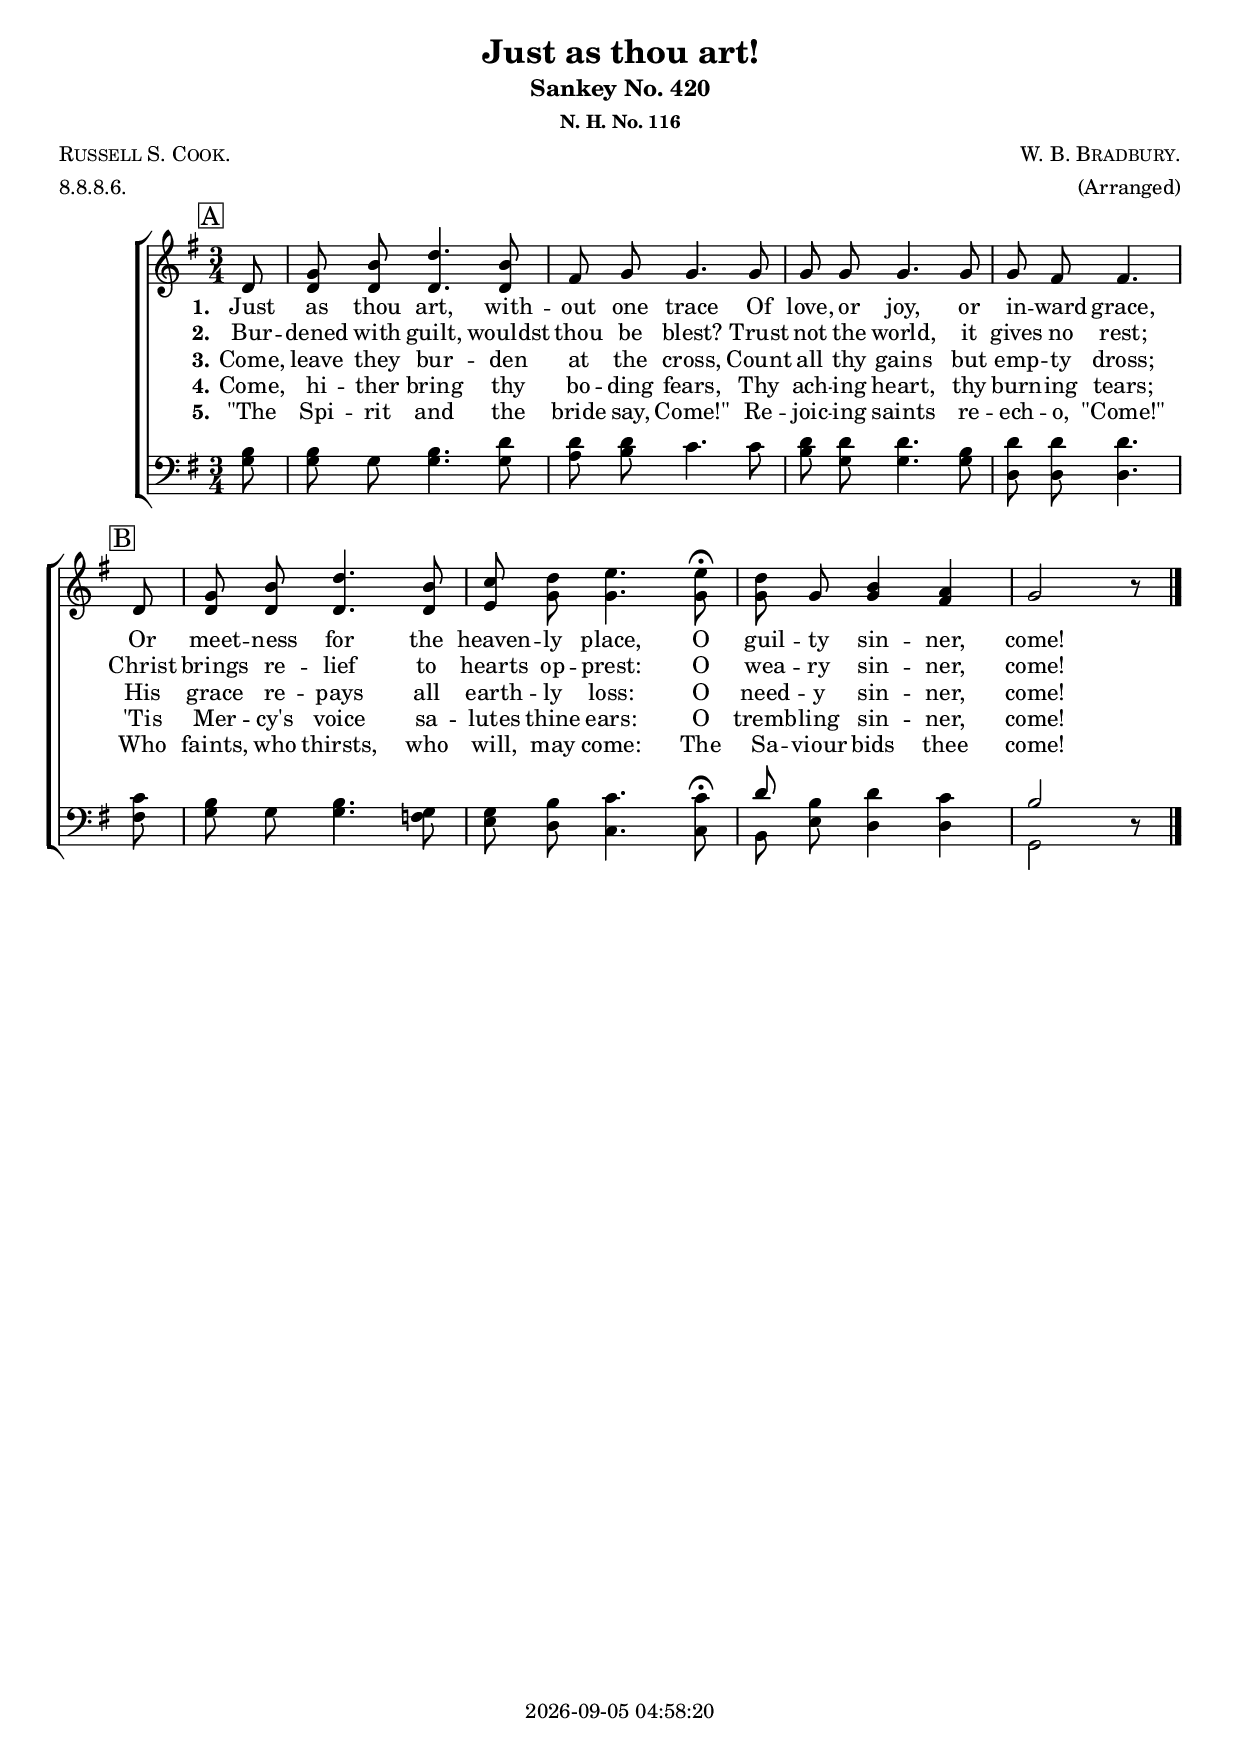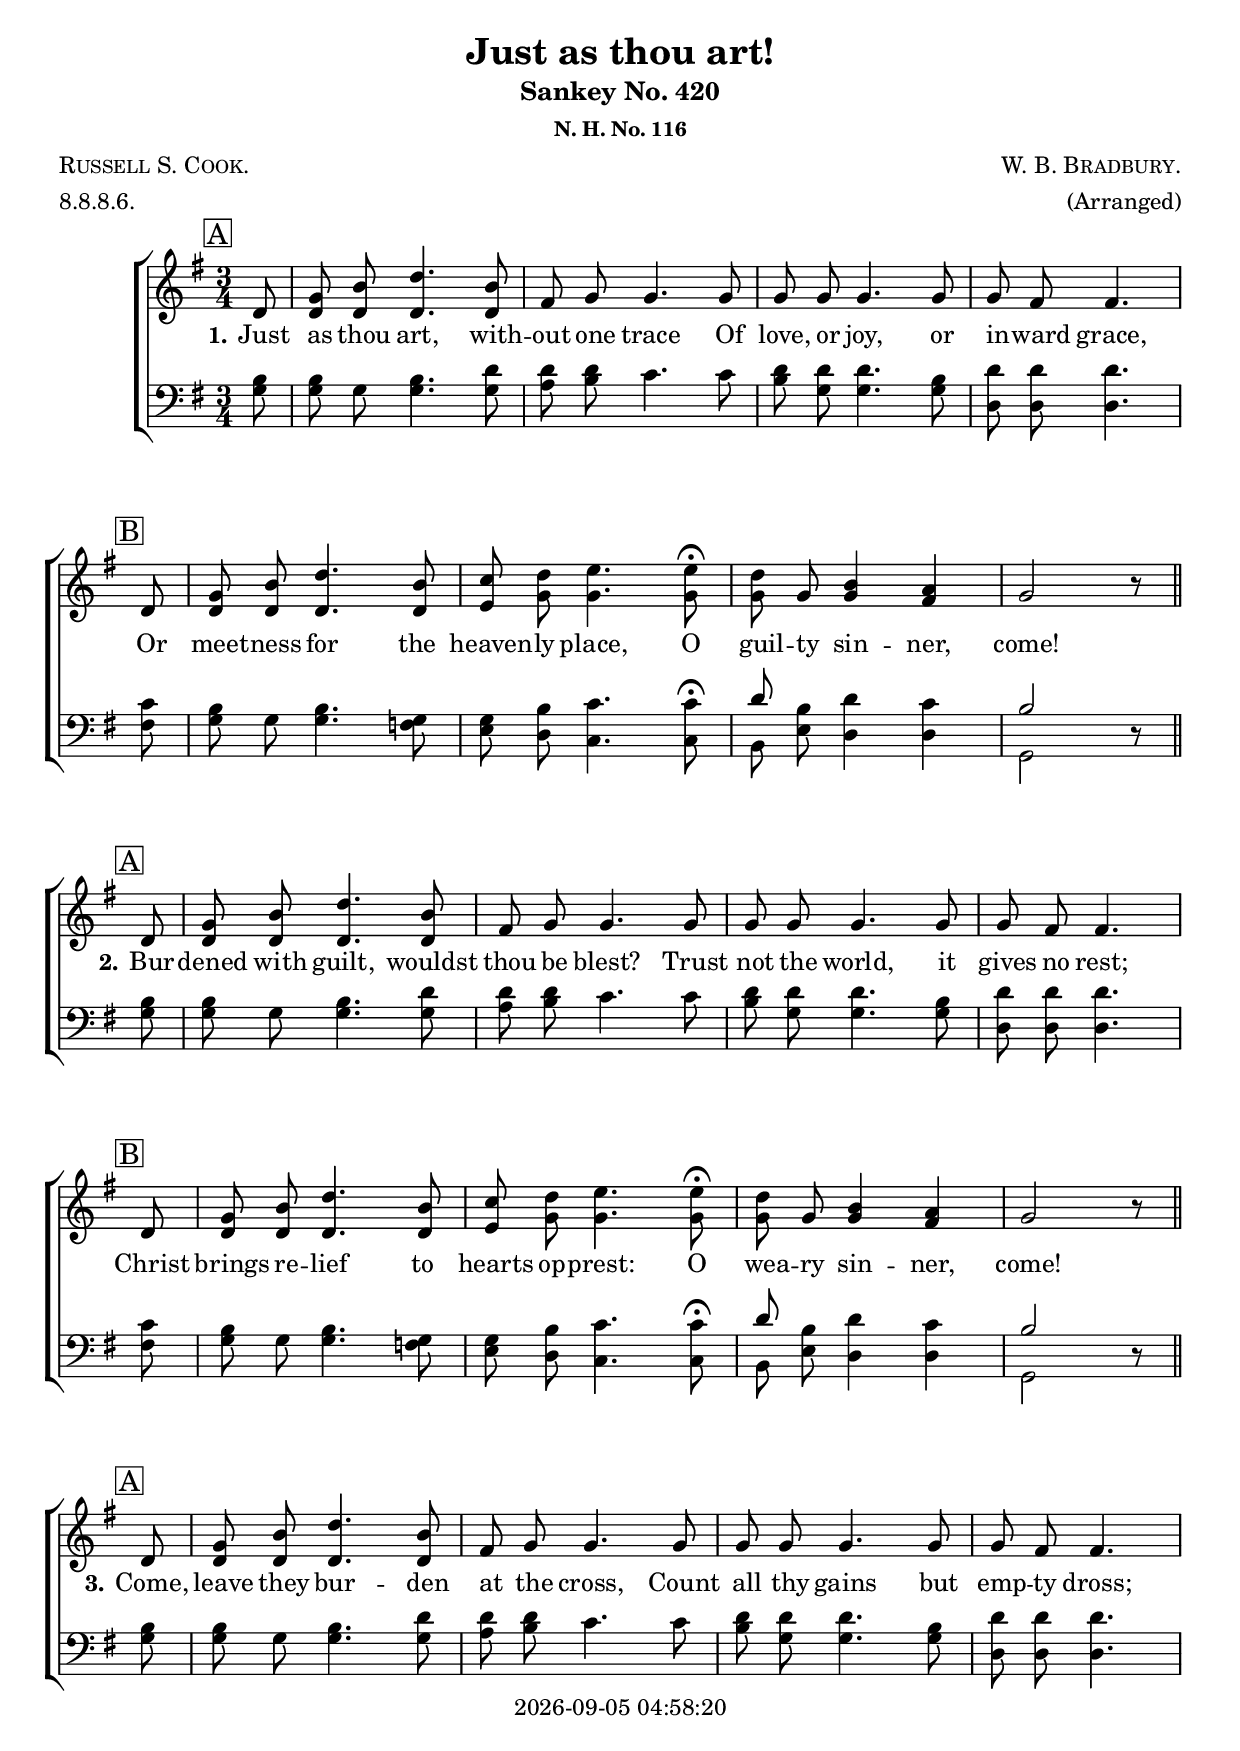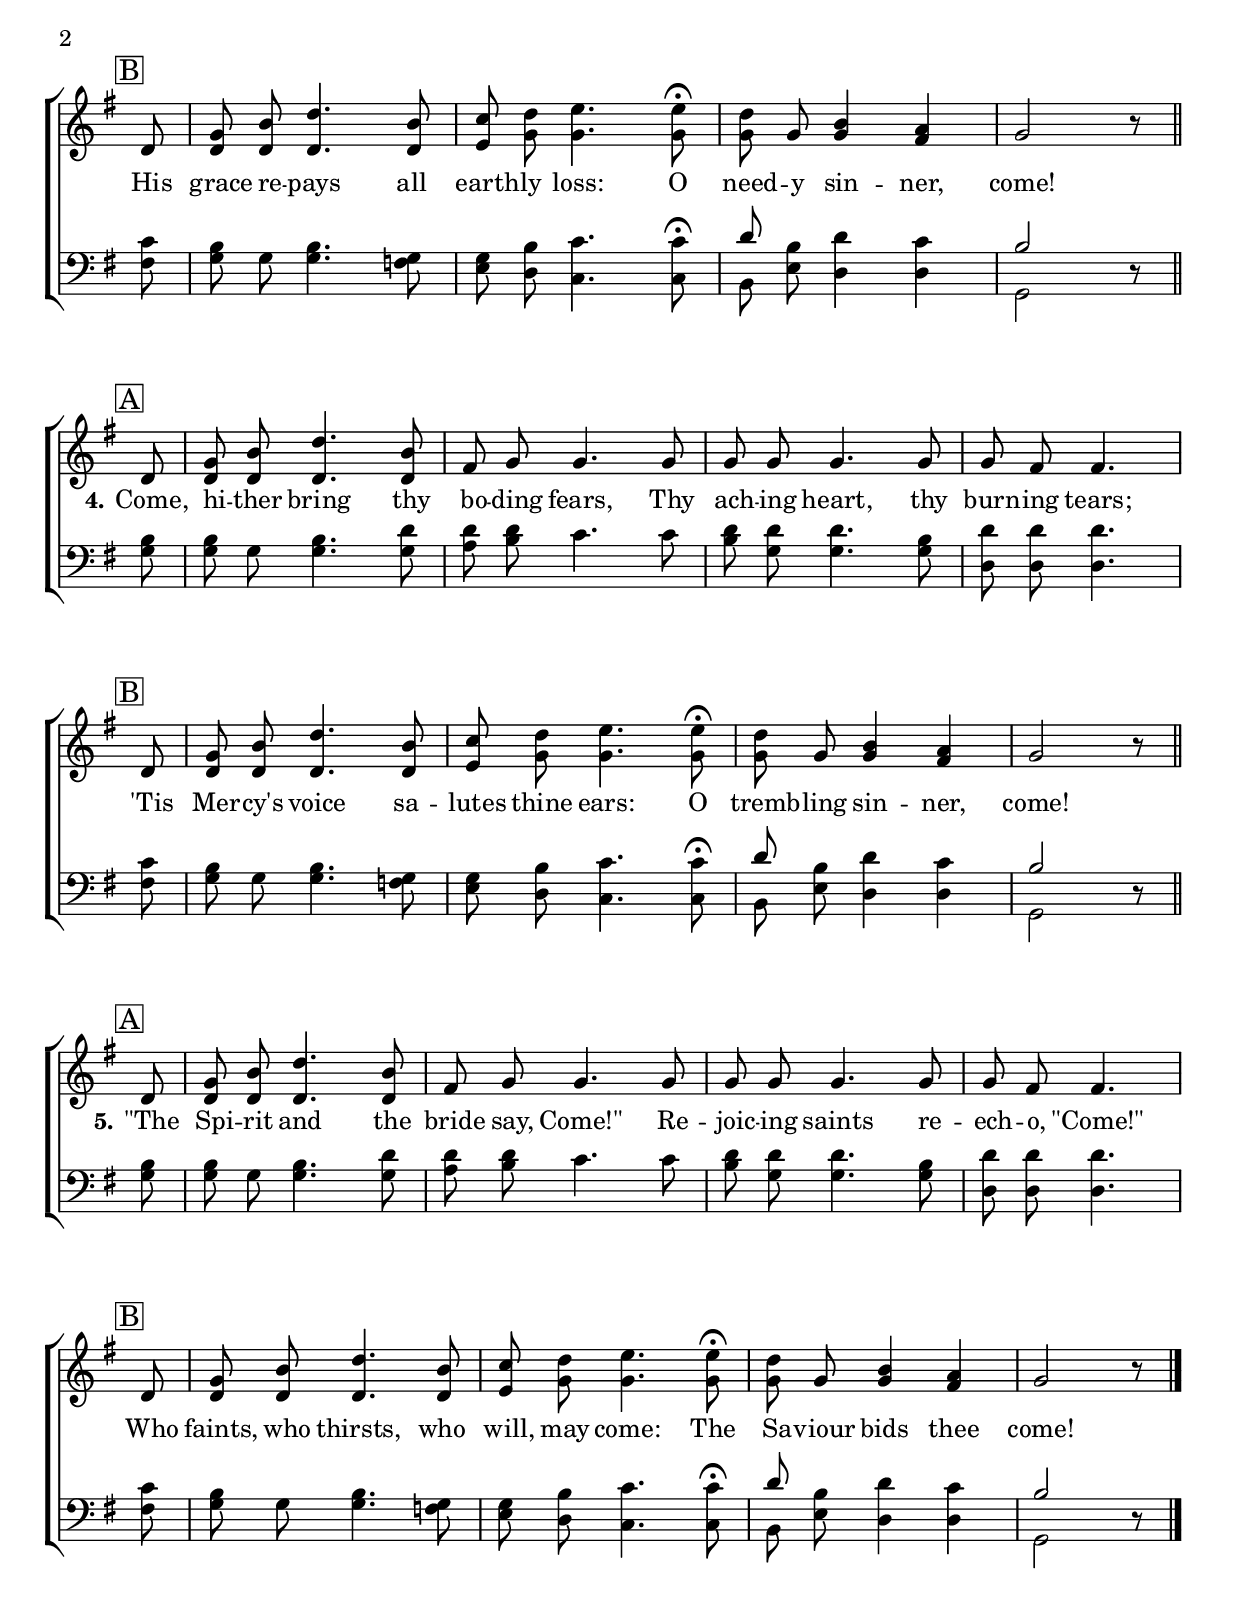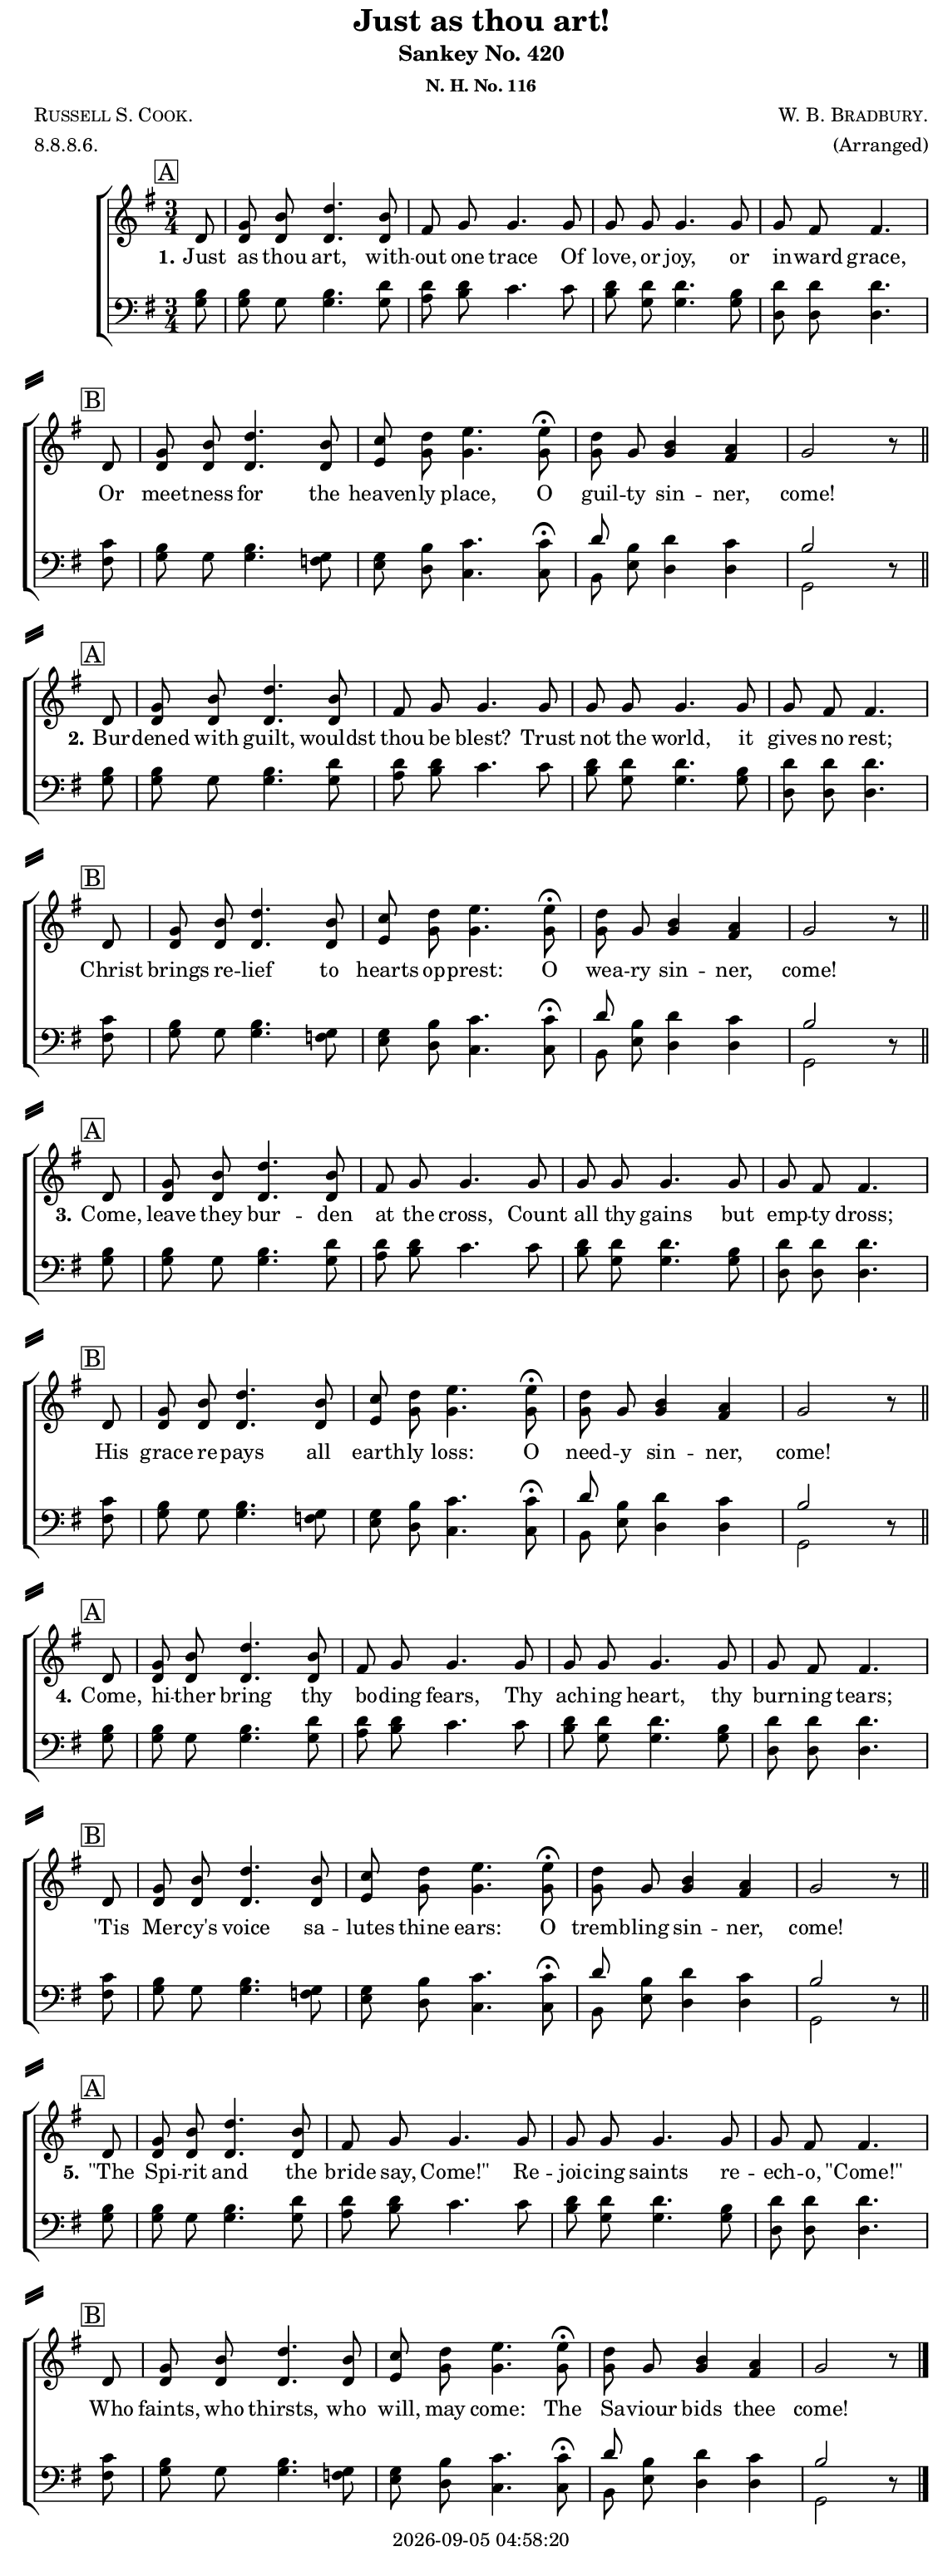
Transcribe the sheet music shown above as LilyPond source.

\version "2.22.1"

\include "articulate.ly"

today = #(strftime "%Y-%m-%d %H:%M:%S" (localtime (current-time)))

\header {
% centered at top
%  dedication  = "dedication"
  title       = "Just as thou art!"
  subtitle    = "Sankey No. 420"
  subsubtitle = "N. H. No. 116"
%  instrument  = "instrument"
  
% arrangement of following lines:
%
%  poet    composer
%  meter   arranger
%  piece       opus

  composer    = \markup\smallCaps "W. B. Bradbury."
  arranger    = "(Arranged)"
%  opus        = "opus"

  poet        = \markup\smallCaps "Russell S. Cook."
  meter       = \markup\smallCaps "8.8.8.6."
%  piece       = \markup\smallCaps "piece"

% centered at bottom
% tagline     = "tagline" % default lilypond version
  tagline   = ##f
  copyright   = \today
}

global = {
  \key g \major
  \time 3/4
  \partial 8
}

RehearsalTrack = {
% \set Score.currentBarNumber = #5
  \mark \markup { \box "A" } s8 s2.*3 s4. s4
  \mark \markup { \box "B" } s8 s2.*3 s4. s4
}

TempoTrack = {
  \set Score.tempoHideNote = ##t
  \tempo 4=120
}

nl = { \bar "||" \break }

soprano = \relative {
  \autoBeamOff
  d'8
  g8 b d4. b8
  fis8 g8 4. 8
  g8 8 4. 8
  g8 fis8 4. \bar "|" \break d8
  g8 b d4. b8 % B
  c8 d e4. 8\fermata
  d8 g, b4 a
  g2 r8
}

alto = \relative {
  \autoBeamOff
  d'8
  d8 8 4. 8
  fis8 g8 4. 8
  g8 8 4. 8
  g8 fis8 4. d8
  d8 8 4. 8 % B
  e8 g8 4. 8\fermata
  g8 8 4 fis
  g2 r8
}

tenor = \relative {
  \autoBeamOff
  b8
  b8 g b4. d8
  d8 8 c4. 8
  d8 8 4. b8
  d8 8 4. c8
  b8 g b4. g8 % B
  g8 b c4. 8
  d8 b d4 c
  b2 r8
}

bass = \relative {
  \autoBeamOff
  g8
  g8 8 4. 8
  a8 b c4. 8
  b8 g8 4. 8
  d8 8 4. fis8
  g8 8 4. f8
  e8 d c4. 8\fermata
  b8 e d4 4
  g,2 r8
}

nom  = {   \set ignoreMelismata = ##t }
yesm = { \unset ignoreMelismata       }

chorus = \lyricmode {
}

chorusMen = \lyricmode {
}

verses = 5

wordsOne = \lyricmode {
  \set stanza = "1."
  Just as thou art,
  with -- out one trace
  Of love, or joy, or in -- ward grace,
  Or meet -- ness for the heaven -- ly place,
  O guil -- ty sin -- ner, come!
}
  
wordsTwo = \lyricmode {
  \set stanza = "2."
  Bur -- dened with guilt, wouldst thou be blest?
  Trust not the world, it gives no rest;
  Christ brings re -- lief to hearts op -- prest:
  O wea -- ry sin -- ner, come!
}
  
wordsThree = \lyricmode {
  \set stanza = "3."
  Come, leave they bur -- den at the cross,
  Count all thy gains but emp -- ty dross;
  His grace re -- pays all earth -- ly loss:
  O need -- y sin -- ner, come!
}
  
wordsFour = \lyricmode {
  \set stanza = "4."
  Come, hi -- ther bring thy bo -- ding fears,
  Thy ach -- ing heart, thy burn -- ing tears;
  'Tis Mer -- cy's voice sa -- lutes thine ears:
  O tremb -- ling sin -- ner, come!
}
  
wordsFive = \lyricmode {
  \set stanza = "5."
  "\"The" Spi -- rit and the bride say, "Come!\""
  Re -- joic -- ing saints re -- ech -- o, "\"Come!\""
  Who faints, who thirsts, who will, may come:
  The Sa -- viour bids thee come!
}
  
wordsMidi = \lyricmode {
  \set stanza = "1."
  "Just " "as " "thou " "art, "
  "\nwith" "out " "one " "trace "
  "\nOf " "love, " "or " "joy, " "or " in "ward " "grace, "
  "\nOr " meet "ness " "for " "the " heaven "ly " "place, "
  "\nO " guil "ty " sin "ner, " "come! "

  \set stanza = "2."
  "\nBur" "dened " "with " "guilt, " "wouldst " "thou " "be " "blest? "
  "\nTrust " "not " "the " "world, " "it " "gives " "no " "rest; "
  "\nChrist " "brings " re "lief " "to " "hearts " op "prest: "
  "\nO " wea "ry " sin "ner, " "come! "

  \set stanza = "3."
  "\nCome, " "leave " "they " bur "den " "at " "the " "cross, "
  "\nCount " "all " "thy " "gains " "but " emp "ty " "dross; "
  "\nHis " "grace " re "pays " "all " earth "ly " "loss: "
  "\nO " need "y " sin "ner, " "come! "

  \set stanza = "4."
  "\nCome, " hi "ther " "bring " "thy " bo "ding " "fears, "
  "\nThy " ach "ing " "heart, " "thy " burn "ing " "tears; "
  "\n'Tis " Mer "cy's " "voice " sa "lutes " "thine " "ears: "
  "\nO " tremb "ling " sin "ner, " "come! "

  \set stanza = "5."
  "\n\"The " Spi "rit " "and " "the " "bride " "say, " "Come!\" "
  "\nRe" joic "ing " "saints " re- ech "o, " "\"Come!\" "
  "\nWho " "faints, " "who " "thirsts, " "who " "will, " "may " "come: "
  "\nThe " Sa "viour " "bids " "thee " "come! "
}

wordsMidiMen = \lyricmode {
}

\book {
  \bookOutputSuffix "midi"
  \score {
%    \articulate
        \new ChoirStaff <<
                                % Soprano staff
          \new Staff = soprano
          <<
            \new Voice { \repeat unfold \verses \TempoTrack     }
            \new Voice { \global \repeat unfold \verses \soprano \bar "|." }
            \addlyrics \wordsMidi
          >>
                                % Alto staff
          \new Staff = alto
          <<
            \new Voice { \global \repeat unfold \verses { \alto \nl } \bar "|." }
          >>
                                % Tenor staff
          \new Staff = tenor
          <<
            \clef "treble_8"
            \new Voice { \global \repeat unfold \verses \tenor }
            \addlyrics \wordsMidiMen
          >>
                                % Bass staff
          \new Staff = bass
          <<
            \clef "bass"
            \new Voice { \global \repeat unfold \verses \bass }
          >>
        >>
    \midi {}
  }
}

#(set-global-staff-size 18)

\book {
  \bookOutputSuffix "repeat"
  \score {
        \new ChoirStaff <<
                                  % Joint soprano/alto staff
          \new Staff = women \with { printPartCombineTexts = ##f }
          <<
            \new Voice \RehearsalTrack
            \new Voice \TempoTrack
            \new NullVoice = "aligner" \soprano
            \new Voice \partCombine { \global \soprano \bar "|." } { \global \alto }
            \new Lyrics \lyricsto "aligner" { \wordsOne \chorus }
            \new Lyrics \lyricsto "aligner"   \wordsTwo
            \new Lyrics \lyricsto "aligner"   \wordsThree
            \new Lyrics \lyricsto "aligner"   \wordsFour
            \new Lyrics \lyricsto "aligner"   \wordsFive
          >>
                                  % Joint tenor/bass staff
          \new Staff = men \with { printPartCombineTexts = ##f }
          <<
            \clef "bass"
            \new Voice \partCombine { \global \tenor } { \global \bass }
            \new NullVoice = alignerT { \tenor }
          >>
          \new Lyrics \with {alignAboveContext = men} \lyricsto alignerT \chorusMen
        >>
    \layout {
      indent = 1.5\cm
      \pointAndClickOff
      \context {
        \Staff \RemoveAllEmptyStaves
      }
    }
  }
}

#(set-global-staff-size 20)

\book {
  \bookOutputSuffix "single"
  \score {
        \new ChoirStaff <<
                                  % Joint soprano/alto staff
          \new Staff = women \with { printPartCombineTexts = ##f }
          <<
            \new Voice { \repeat unfold \verses \RehearsalTrack }
            \new Voice { \repeat unfold \verses \TempoTrack }
            \new NullVoice = "aligner" { \repeat unfold \verses \soprano }
            \new Voice \partCombine { \global \repeat unfold \verses \soprano \bar "|." }
                                    { \global \repeat unfold \verses { \alto \nl } \bar "|." }
            \new Lyrics \lyricsto "aligner" { \wordsOne   \chorus
                                              \wordsTwo   \chorus
                                              \wordsThree \chorus
                                              \wordsFour  \chorus
                                              \wordsFive  \chorus
                                            }
          >>
                                  % Joint tenor/bass staff
          \new Staff = men \with { printPartCombineTexts = ##f }
          <<
            \clef "bass"
            \new Voice \partCombine { \global \repeat unfold \verses \tenor }
                                    { \global \repeat unfold \verses \bass }
            \new NullVoice = alignerT { \repeat unfold \verses \tenor }
          >>
          \new Lyrics \with {alignAboveContext = men} \lyricsto alignerT { \repeat unfold \verses \chorusMen }
        >>
    \layout {
      indent = 1.5\cm
      \pointAndClickOff
      \context {
        \Staff \RemoveAllEmptyStaves
      }
    }
  }
}

\book {
  \bookOutputSuffix "singlepage"
  \paper {
    top-margin = 0
    left-margin = 7
    right-margin = 1
    paper-width = 190\mm
    page-breaking = #ly:one-page-breaking
    system-system-spacing.basic-distance = #15
    system-separator-markup = \slashSeparator
  }
  \score {
        \new ChoirStaff <<
                                  % Joint soprano/alto staff
          \new Staff = women \with { printPartCombineTexts = ##f }
          <<
            \new Voice { \repeat unfold \verses \RehearsalTrack }
            \new Voice { \repeat unfold \verses \TempoTrack }
            \new NullVoice = "aligner" { \repeat unfold \verses \soprano }
            \new Voice \partCombine { \global \repeat unfold \verses \soprano \bar "|." }
                                    { \global \repeat unfold \verses { \alto \nl } \bar "|." }
            \new Lyrics \lyricsto "aligner" { \wordsOne   \chorus
                                              \wordsTwo   \chorus
                                              \wordsThree \chorus
                                              \wordsFour  \chorus
                                              \wordsFive  \chorus
                                            }
          >>
                                  % Joint tenor/bass staff
          \new Staff = men \with { printPartCombineTexts = ##f }
          <<
            \clef "bass"
            \new Voice \partCombine { \global \repeat unfold \verses \tenor }
                                    { \global \repeat unfold \verses \bass }
            \new NullVoice = alignerT { \repeat unfold \verses \tenor }
          >>
          \new Lyrics \with {alignAboveContext = men} \lyricsto alignerT { \repeat unfold \verses \chorusMen }
        >>
    \layout {
      indent = 1.5\cm
      \pointAndClickOff
      \context {
        \Staff \RemoveAllEmptyStaves
      }
    }
  }
}
